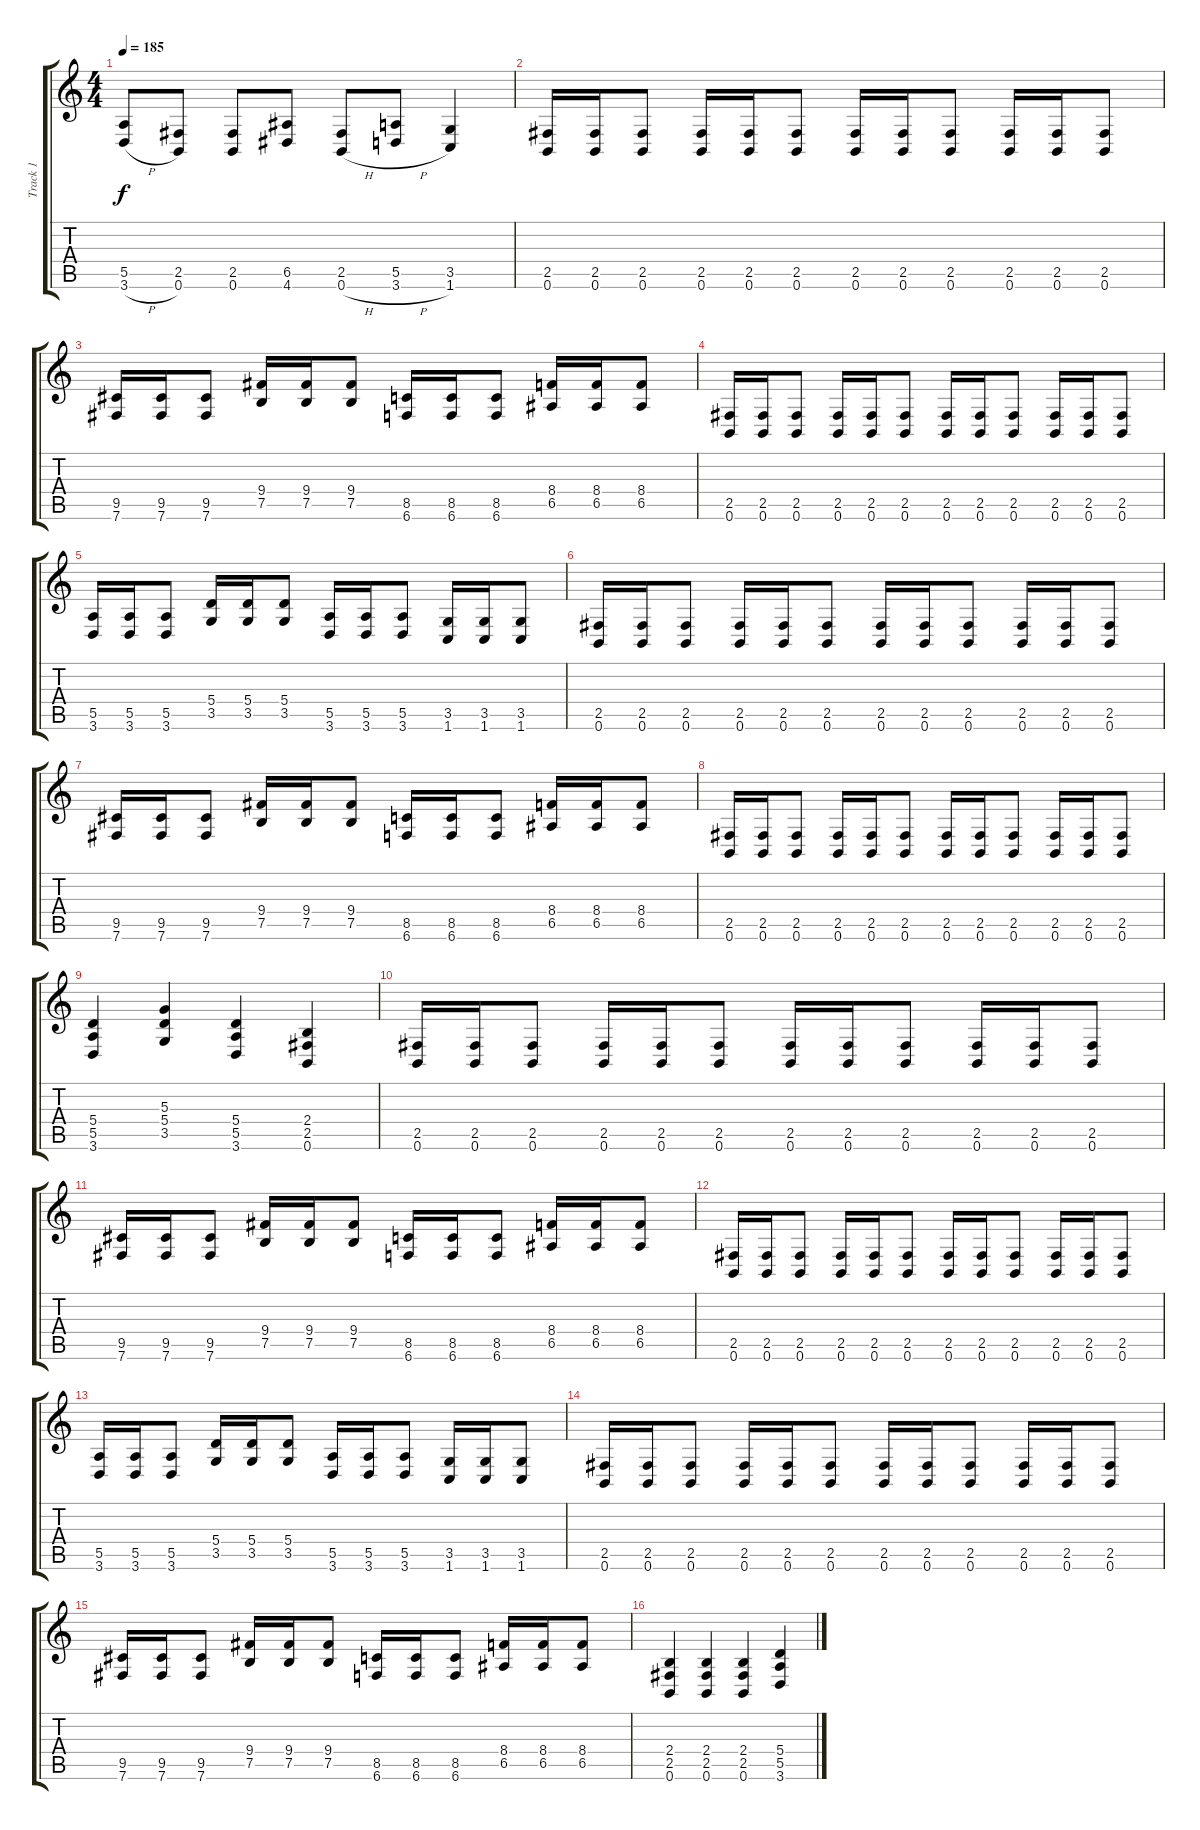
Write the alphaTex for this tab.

\track ("Track 1" "Track 1") {instrument distortionguitar}
\staff {score tabs}
\tuning (B3 Gb3 D3 A2 E2 B1) {hide}
\ts (4 4)
\tempo 185
\clef g2
\ks c
(5.5 3.6{h}).8{dy f} (2.5 0.6).8 (2.5 0.6).8 (6.5 4.6).8 (2.5 0.6{h}).8 (5.5 3.6{h}).8 (3.5 1.6).4 |
(2.5 0.6).16 (2.5 0.6).16 (2.5 0.6).8 (2.5 0.6).16 (2.5 0.6).16 (2.5 0.6).8 (2.5 0.6).16 (2.5 0.6).16 (2.5 0.6).8 (2.5 0.6).16 (2.5 0.6).16 (2.5 0.6).8 |
(9.5 7.6).16 (9.5 7.6).16 (9.5 7.6).8 (9.4 7.5).16 (9.4 7.5).16 (9.4 7.5).8 (8.5 6.6).16 (8.5 6.6).16 (8.5 6.6).8 (8.4 6.5).16 (8.4 6.5).16 (8.4 6.5).8 |
(2.5 0.6).16 (2.5 0.6).16 (2.5 0.6).8 (2.5 0.6).16 (2.5 0.6).16 (2.5 0.6).8 (2.5 0.6).16 (2.5 0.6).16 (2.5 0.6).8 (2.5 0.6).16 (2.5 0.6).16 (2.5 0.6).8 |
(5.5 3.6).16 (5.5 3.6).16 (5.5 3.6).8 (5.4 3.5).16 (5.4 3.5).16 (5.4 3.5).8 (5.5 3.6).16 (5.5 3.6).16 (5.5 3.6).8 (3.5 1.6).16 (3.5 1.6).16 (3.5 1.6).8 |
(2.5 0.6).16 (2.5 0.6).16 (2.5 0.6).8 (2.5 0.6).16 (2.5 0.6).16 (2.5 0.6).8 (2.5 0.6).16 (2.5 0.6).16 (2.5 0.6).8 (2.5 0.6).16 (2.5 0.6).16 (2.5 0.6).8 |
(9.5 7.6).16 (9.5 7.6).16 (9.5 7.6).8 (9.4 7.5).16 (9.4 7.5).16 (9.4 7.5).8 (8.5 6.6).16 (8.5 6.6).16 (8.5 6.6).8 (8.4 6.5).16 (8.4 6.5).16 (8.4 6.5).8 |
(2.5 0.6).16 (2.5 0.6).16 (2.5 0.6).8 (2.5 0.6).16 (2.5 0.6).16 (2.5 0.6).8 (2.5 0.6).16 (2.5 0.6).16 (2.5 0.6).8 (2.5 0.6).16 (2.5 0.6).16 (2.5 0.6).8 |
(5.4 5.5 3.6).4 (5.3 5.4 3.5).4 (5.4 5.5 3.6).4 (2.4 2.5 0.6).4 |
(2.5 0.6).16 (2.5 0.6).16 (2.5 0.6).8 (2.5 0.6).16 (2.5 0.6).16 (2.5 0.6).8 (2.5 0.6).16 (2.5 0.6).16 (2.5 0.6).8 (2.5 0.6).16 (2.5 0.6).16 (2.5 0.6).8 |
(9.5 7.6).16 (9.5 7.6).16 (9.5 7.6).8 (9.4 7.5).16 (9.4 7.5).16 (9.4 7.5).8 (8.5 6.6).16 (8.5 6.6).16 (8.5 6.6).8 (8.4 6.5).16 (8.4 6.5).16 (8.4 6.5).8 |
(2.5 0.6).16 (2.5 0.6).16 (2.5 0.6).8 (2.5 0.6).16 (2.5 0.6).16 (2.5 0.6).8 (2.5 0.6).16 (2.5 0.6).16 (2.5 0.6).8 (2.5 0.6).16 (2.5 0.6).16 (2.5 0.6).8 |
(5.5 3.6).16 (5.5 3.6).16 (5.5 3.6).8 (5.4 3.5).16 (5.4 3.5).16 (5.4 3.5).8 (5.5 3.6).16 (5.5 3.6).16 (5.5 3.6).8 (3.5 1.6).16 (3.5 1.6).16 (3.5 1.6).8 |
(2.5 0.6).16 (2.5 0.6).16 (2.5 0.6).8 (2.5 0.6).16 (2.5 0.6).16 (2.5 0.6).8 (2.5 0.6).16 (2.5 0.6).16 (2.5 0.6).8 (2.5 0.6).16 (2.5 0.6).16 (2.5 0.6).8 |
(9.5 7.6).16 (9.5 7.6).16 (9.5 7.6).8 (9.4 7.5).16 (9.4 7.5).16 (9.4 7.5).8 (8.5 6.6).16 (8.5 6.6).16 (8.5 6.6).8 (8.4 6.5).16 (8.4 6.5).16 (8.4 6.5).8 |
(2.4 2.5 0.6).4 (2.4 2.5 0.6).4 (2.4 2.5 0.6).4 (5.4 5.5 3.6).4
